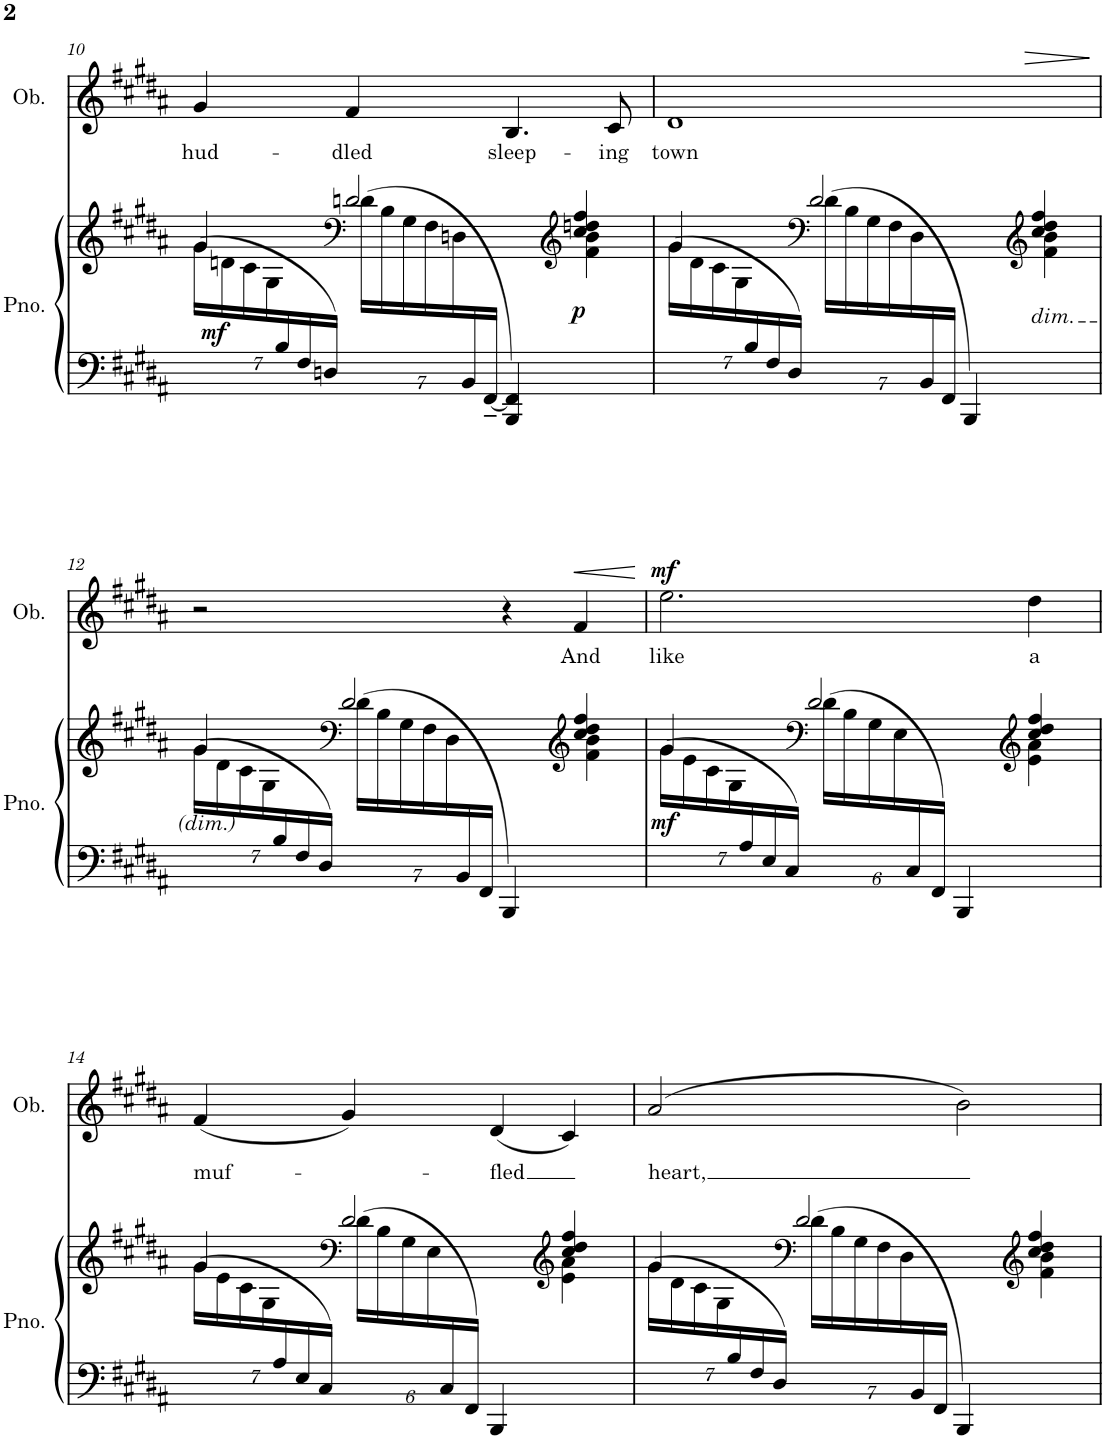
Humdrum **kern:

**kern	**kern	**dynam	**kern	**text	**dynam
*part2	*part2	*part2	*part1	*part1	*part1
*staff3	*staff2	*staff2/3	*staff1	*staff1	*staff1
*I"Piano	*	*	*I"Oboe	*	*
*I'Pno.	*	*	*I'Ob.	*	*
!!LO:PB:g=z
*clefF4	*clefG2	*	*clefG2	*	*
*k[f#c#g#d#a#]	*k[f#c#g#d#a#]	*	*k[f#c#g#d#a#]	*	*
*M4/4	*M4/4	*	*M4/4	*	*
=10	=10	=10	=10	=10	=10
*	*^	*	*	*	*
*	*	*Xbrackettup	*	*	*	*
!	!	!	!	!	!LO:LY:b	!
7ryy	4g#/	(28g#\LL	.	4g#/	hud-	.
!	!	!	!LO:DY:b	!	!	!
.	.	28dn\	mf	.	.	.
.	.	28c#\	.	.	.	.
.	.	28G#\	.	.	.	.
28B/	.	14.ryy	.	.	.	.
28F#/	.	.	.	.	.	.
28Dn/JJ)	.	.	.	.	.	.
*	*clefF4	*	*	*	*	*
!	!	!	!	!	!LO:LY:b	!
28%5ryy	2d/	(28dn\LL	.	4f#/	-dled	.
.	.	28B\	.	.	.	.
.	.	28G#\	.	.	.	.
.	.	28F#\	.	.	.	.
.	.	28Dn\	.	.	.	.
28BB/	.	14%3.ryy	.	.	.	.
[28FF#~/JJ	.	.	.	.	.	.
!	!	!	!	!	!LO:LY:b	!
4BBB/ 4FF#/])	.	.	.	4.B/	sleep-	.
*	*clefG2	*	*	*	*	*
!	!	!	!LO:DY:b	!	!	!
4ryy	4cc#/ 4ddn/ 4ff#/	4f#\ 4b\	p	.	.	.
!	!	!	!	!	!LO:LY:b	!
.	.	.	.	8c#/	-ing	.
=11	=11	=11	=11	=11	=11	=11
!	!	!	!	!	!LO:LY:b	!
7ryy	4g#/	(28g#\LL	.	1d#	town	.
.	.	28d#\	.	.	.	.
.	.	28c#\	.	.	.	.
.	.	28G#\	.	.	.	.
28B/	.	14.ryy	.	.	.	.
28F#/	.	.	.	.	.	.
28D#/JJ)	.	.	.	.	.	.
*	*clefF4	*	*	*	*	*
28%5ryy	2d#/	(28d#\LL	.	.	.	.
.	.	28B\	.	.	.	.
.	.	28G#\	.	.	.	.
.	.	28F#\	.	.	.	.
.	.	28D#\	.	.	.	.
28BB/	.	14%3.ryy	.	.	.	.
28FF#/JJ	.	.	.	.	.	.
4BBB/)	.	.	.	.	.	.
*	*clefG2	*	*	*	*	*
!	!LO:TX:b:i:t=dim.	!	!	!	!	!
4ryy	4cc#/ 4dd#/ 4ff#/	4f#\ 4b\	.	.	.	.
!!LO:LB:g=z
=12	=12	=12	=12	=12	=12	=12
!	!	!	!	!	!	!LO:HP:b
7ryy	4g#/	(28g#\LL	.	2r	.	>
.	.	28d#\	.	.	.	.
.	.	28c#\	.	.	.	.
.	.	28G#\	.	.	.	.
28B/	.	14.ryy	.	.	.	.
28F#/	.	.	.	.	.	.
28D#/JJ)	.	.	.	.	.	.
*	*clefF4	*	*	*	*	*
28%5ryy	2d#/	(28d#\LL	.	.	.	.
.	.	28B\	.	.	.	.
.	.	28G#\	.	.	.	.
.	.	28F#\	.	.	.	.
.	.	28D#\	.	.	.	.
28BB/	.	14%3.ryy	.	.	.	.
28FF#/JJ	.	.	.	.	.	.
4BBB/)	.	.	.	4r	.	.
*	*clefG2	*	*	*	*	*
!	!	!	!	!	!LO:LY:b	!
4ryy	4cc#/ 4dd#/ 4ff#/	4f#\ 4b\	.	4f#/	And	.
*	*v	*v	*	*	*	*
.	.	.	.	.	]
=13	=13	=13	=13	=13	=13
*	*^	*	*	*	*
!	!	!	!LO:DY:b	!	!LO:LY:b	!LO:DY:a
7ryy	4g#/	(28g#\LL	mf	2.ee\	like	mf
.	.	28e\	.	.	.	.
.	.	28c#\	.	.	.	.
.	.	28G#\	.	.	.	.
28A#/	.	14.ryy	.	.	.	.
28E/	.	.	.	.	.	.
28C#/JJ)	.	.	.	.	.	.
*	*clefF4	*	*	*	*	*
6ryy	2d#/	(24d#\LL	.	.	.	.
.	.	24B\	.	.	.	.
.	.	24G#\	.	.	.	.
.	.	24E\	.	.	.	.
24C#/	.	3ryy	.	.	.	.
24FF#/JJ)	.	.	.	.	.	.
4BBB/	.	.	.	.	.	.
*	*clefG2	*	*	*	*	*
!	!	!	!	!	!LO:LY:b	!
4ryy	4cc#/ 4dd#/ 4ff#/	4e\ 4a#\	.	4dd#\	a	.
!!LO:LB:g=z
=14	=14	=14	=14	=14	=14	=14
!	!	!	!	!	!LO:LY:b	!
7ryy	4g#/	(28g#\LL	.	(4f#/	muf-	.
.	.	28e\	.	.	.	.
.	.	28c#\	.	.	.	.
.	.	28G#\	.	.	.	.
28A#/	.	14.ryy	.	.	.	.
28E/	.	.	.	.	.	.
28C#/JJ)	.	.	.	.	.	.
*	*clefF4	*	*	*	*	*
6ryy	2d#/	(24d#\LL	.	4g#/)	.	.
.	.	24B\	.	.	.	.
.	.	24G#\	.	.	.	.
.	.	24E\	.	.	.	.
24C#/	.	3ryy	.	.	.	.
24FF#/JJ)	.	.	.	.	.	.
!	!	!	!	!	!LO:LY:b	!
4BBB/	.	.	.	(4d#/	-fled	.
*	*clefG2	*	*	*	*	*
4ryy	4cc#/ 4dd#/ 4ff#/	4e\ 4a#\	.	4c#/)	.	.
=15	=15	=15	=15	=15	=15	=15
!	!	!	!	!	!LO:LY:b	!
7ryy	4g#/	(28g#\LL	.	(2a#/	heart,	.
.	.	28d#\	.	.	.	.
.	.	28c#\	.	.	.	.
.	.	28G#\	.	.	.	.
28B/	.	14.ryy	.	.	.	.
28F#/	.	.	.	.	.	.
28D#/JJ)	.	.	.	.	.	.
*	*clefF4	*	*	*	*	*
28%5ryy	2d#/	(28d#\LL	.	.	.	.
.	.	28B\	.	.	.	.
.	.	28G#\	.	.	.	.
.	.	28F#\	.	.	.	.
.	.	28D#\	.	.	.	.
28BB/	.	14%3.ryy	.	.	.	.
28FF#/JJ	.	.	.	.	.	.
4BBB/)	.	.	.	2b\)	.	.
*	*clefG2	*	*	*	*	*
4ryy	4cc#/ 4dd#/ 4ff#/	4f#\ 4b\	.	.	.	.
*	*v	*v	*	*	*	*
=	=	=	=	=	=
*-	*-	*-	*-	*-	*-
